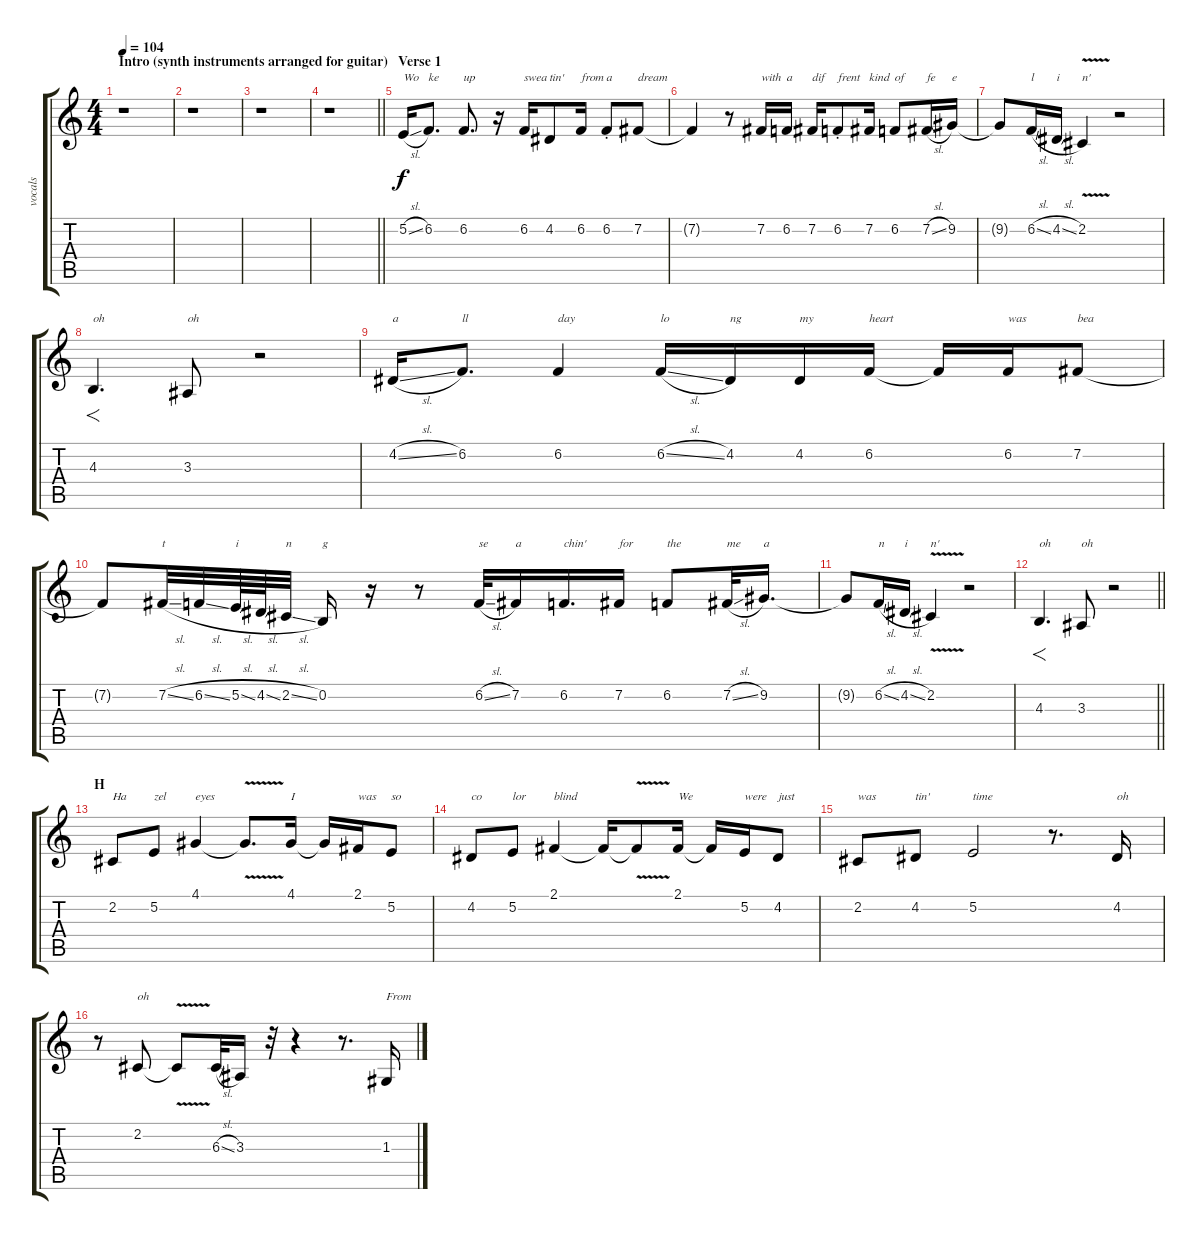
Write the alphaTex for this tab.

\track ("vocals" "vocals") {instrument lead1square}
\staff {score tabs}
\tuning (E4 B3 G3 D3 A2 E2) {hide}
\ts (4 4)
\section ("" "Intro (synth instruments arranged for guitar)")
\tempo 104
\clef g2
\ks c
r.1{dy f instrument lead1square} |
r.1 |
r.1 |
\barLineRight lightlight
r.1 |
\section ("" "Verse 1")
5.2{sl}.16{txt "Wo"} 6.2.8{d txt "ke"} 6.2.8{d txt "up"} r.16 6.2.16{txt "swea"} 4.2.8{txt "tin'"} 6.2.16{txt "from"} 6.2{st}.8{txt "a"} 7.2.8{txt "dream"} |
7.2{t}.4 r.8 7.2.16{txt "with"} 6.2.16{txt "a"} 7.2.16{txt "dif"} 6.2{st}.8{txt "frent"} 7.2.16{txt "kind"} 6.2.8{txt "of"} 7.2{sl}.16{txt "fe"} 9.2.16{txt "e"} |
9.2{t}.8 6.2{sl}.16{txt "l"} 4.2{sl}.16{txt "i"} 2.2{v}.4{txt "n'"} r.2 |
4.3.4{f d txt "oh"} 3.3.8{txt "oh"} r.2 |
4.2{sl}.16{txt "a"} 6.2.8{d txt "ll"} 6.2.4{txt "day"} 6.2{sl}.16{txt "lo"} 4.2.16{txt "ng"} 4.2.16{txt "my"} 6.2.16{txt "heart"} 6.2{t}.16 6.2.16{txt "was"} 7.2.8{txt "bea"} |
7.2{t}.8{beam Up} 7.2{sl}.32{txt "t" beam Up} 6.2{sl}.32{beam Up} 5.2{sl}.64{txt "i" beam Up} 4.2{sl}.64{beam Up} 2.2{sl}.32{txt "n" beam Up} 0.2.16{txt "g" beam Up} r.16 r.8 6.2{sl}.32{txt "se"} 7.2.16{txt "a"} 6.2.16{d txt "chin'"} 7.2.16{txt "for"} 6.2.8{txt "the"} 7.2{sl}.32{txt "me"} 9.2.16{d txt "a"} |
9.2{t}.8 6.2{sl}.16{txt "n"} 4.2{sl}.16{txt "i"} 2.2{v}.4{txt "n'"} r.2 |
\barLineRight lightlight
4.3.4{f d txt "oh"} 3.3.8{txt "oh"} r.2 |
\section ("" "H")
2.2.8{txt "Ha"} 5.2.8{txt "zel"} 4.1.4{txt "eyes"} 4.1{v t}.8{d} 4.1.16{txt "I"} 4.1{t}.16 2.1.16{txt "was"} 5.2.8{txt "so"} |
4.2.8{txt "co"} 5.2.8{txt "lor"} 2.1.4{txt "blind"} 2.1{t}.16 2.1{v t}.8 2.1.16{txt "We"} 2.1{t}.16 5.2.16{txt "were"} 4.2.8{txt "just"} |
2.2.8{txt "was"} 4.2.8{txt "tin'"} 5.2.2{txt "time"} r.8{d} 4.2.16{txt "oh"} |
r.8 2.2.8{txt "oh"} 2.2{v t}.8 6.3{sl}.32 3.3.16 r.32 r.4 r.8{d} 1.3.16{txt "From"}
